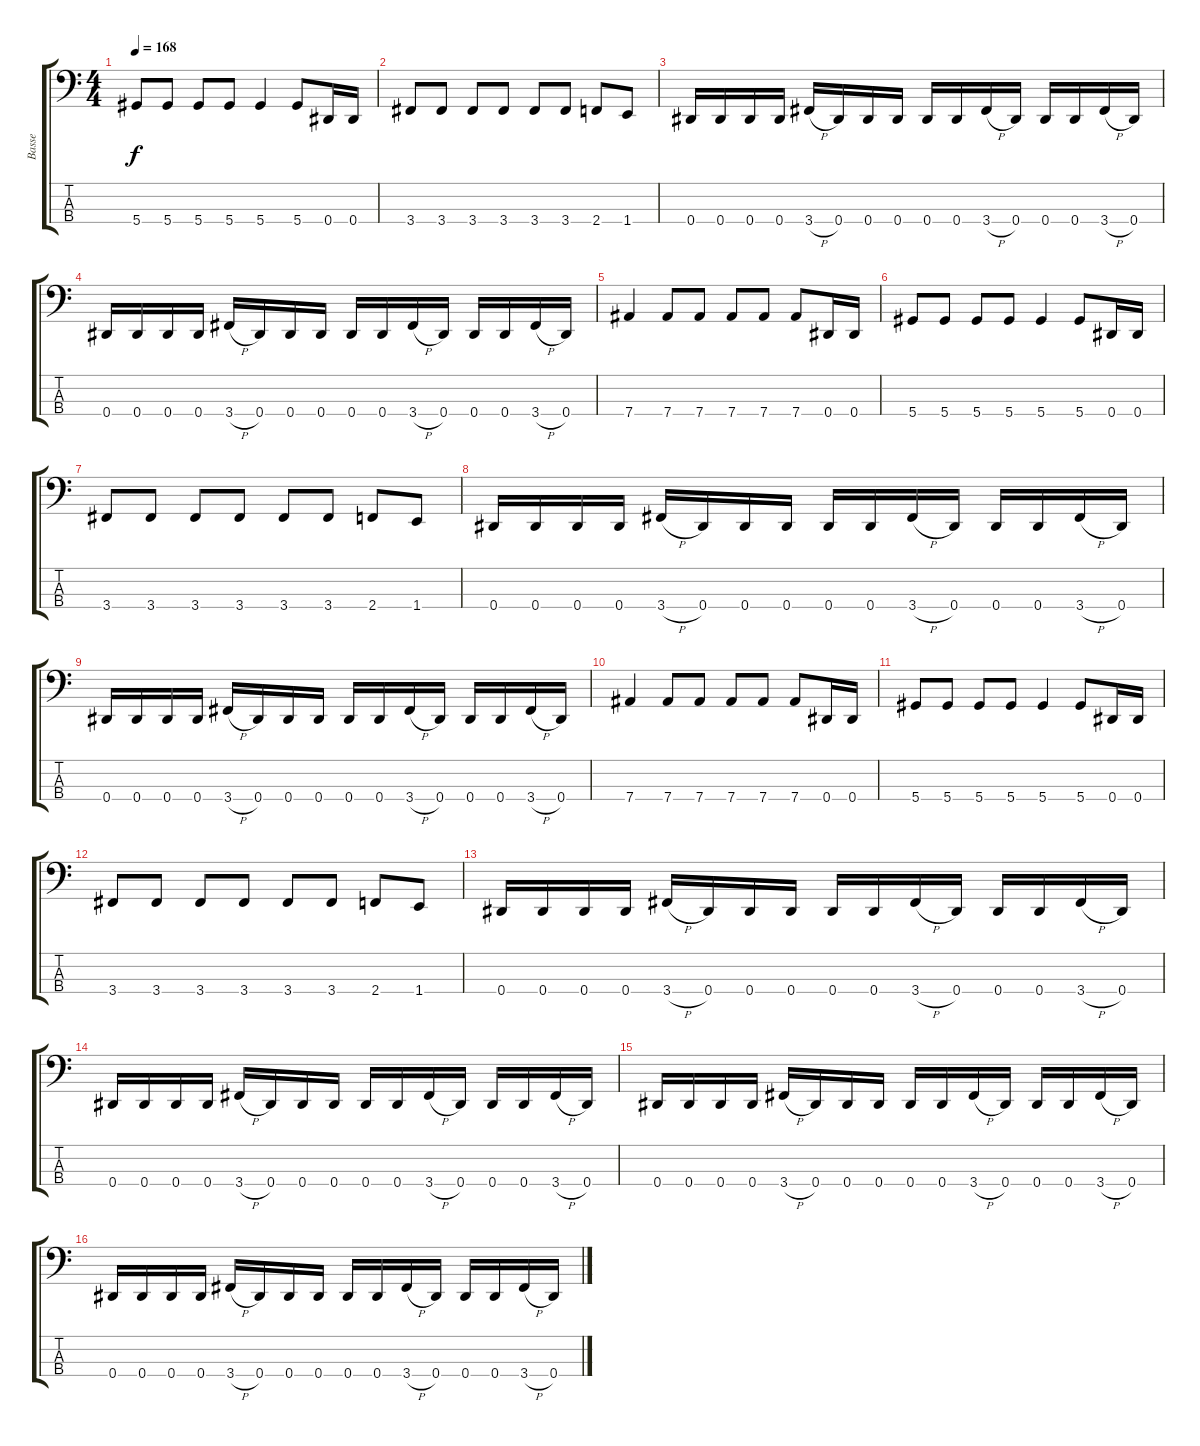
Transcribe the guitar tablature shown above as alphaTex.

\track ("Basse" "Basse") {instrument electricbassfinger}
\staff {score tabs}
\tuning (Gb2 Db2 Ab1 Eb1) {hide}
\ts (4 4)
\tempo 168
\clef f4
\ks c
5.4.8{dy f} 5.4.8 5.4.8 5.4.8 5.4.4 5.4.8 0.4.16 0.4.16 |
3.4.8 3.4.8 3.4.8 3.4.8 3.4.8 3.4.8 2.4.8 1.4.8 |
0.4.16 0.4.16 0.4.16 0.4.16 3.4{h}.16 0.4.16 0.4.16 0.4.16 0.4.16 0.4.16 3.4{h}.16 0.4.16 0.4.16 0.4.16 3.4{h}.16 0.4.16 |
0.4.16 0.4.16 0.4.16 0.4.16 3.4{h}.16 0.4.16 0.4.16 0.4.16 0.4.16 0.4.16 3.4{h}.16 0.4.16 0.4.16 0.4.16 3.4{h}.16 0.4.16 |
7.4.4 7.4.8 7.4.8 7.4.8 7.4.8 7.4.8 0.4.16 0.4.16 |
5.4.8 5.4.8 5.4.8 5.4.8 5.4.4 5.4.8 0.4.16 0.4.16 |
3.4.8 3.4.8 3.4.8 3.4.8 3.4.8 3.4.8 2.4.8 1.4.8 |
0.4.16 0.4.16 0.4.16 0.4.16 3.4{h}.16 0.4.16 0.4.16 0.4.16 0.4.16 0.4.16 3.4{h}.16 0.4.16 0.4.16 0.4.16 3.4{h}.16 0.4.16 |
0.4.16 0.4.16 0.4.16 0.4.16 3.4{h}.16 0.4.16 0.4.16 0.4.16 0.4.16 0.4.16 3.4{h}.16 0.4.16 0.4.16 0.4.16 3.4{h}.16 0.4.16 |
7.4.4 7.4.8 7.4.8 7.4.8 7.4.8 7.4.8 0.4.16 0.4.16 |
5.4.8 5.4.8 5.4.8 5.4.8 5.4.4 5.4.8 0.4.16 0.4.16 |
3.4.8 3.4.8 3.4.8 3.4.8 3.4.8 3.4.8 2.4.8 1.4.8 |
0.4.16 0.4.16 0.4.16 0.4.16 3.4{h}.16 0.4.16 0.4.16 0.4.16 0.4.16 0.4.16 3.4{h}.16 0.4.16 0.4.16 0.4.16 3.4{h}.16 0.4.16 |
0.4.16 0.4.16 0.4.16 0.4.16 3.4{h}.16 0.4.16 0.4.16 0.4.16 0.4.16 0.4.16 3.4{h}.16 0.4.16 0.4.16 0.4.16 3.4{h}.16 0.4.16 |
0.4.16 0.4.16 0.4.16 0.4.16 3.4{h}.16 0.4.16 0.4.16 0.4.16 0.4.16 0.4.16 3.4{h}.16 0.4.16 0.4.16 0.4.16 3.4{h}.16 0.4.16 |
0.4.16 0.4.16 0.4.16 0.4.16 3.4{h}.16 0.4.16 0.4.16 0.4.16 0.4.16 0.4.16 3.4{h}.16 0.4.16 0.4.16 0.4.16 3.4{h}.16 0.4.16
